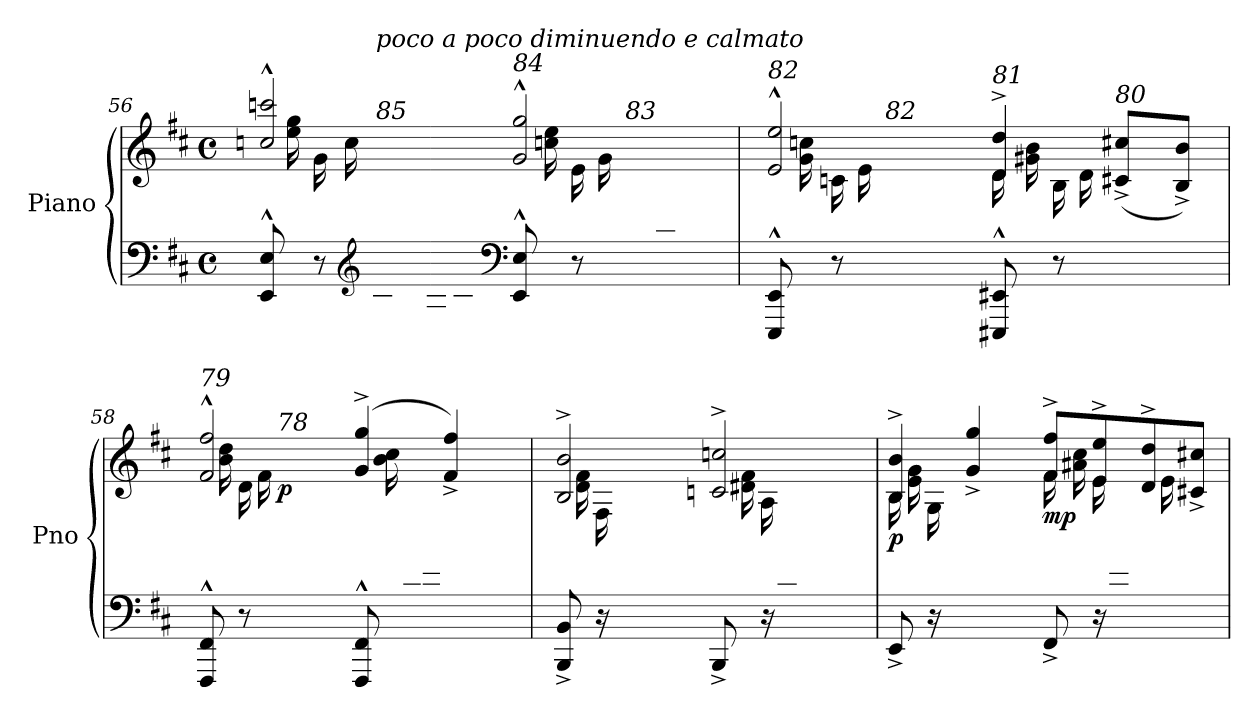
**kern	**kern	**dynam
*part1	*part1	*part1
*staff2	*staff1	*staff1/2
*I"Piano	*	*
*I'Pno	*	*
*clefF4	*clefG2	*
*k[f#c#]	*k[f#c#]	*
*M4/4	*M4/4	*
*met(c)	*met(c)	*
=56	=56	=56
*^	*^	*
4ryy	8EE/^^ 8E/^^	2ccn/^^ 2cccn/^^	16cc\LLyy	.
.	.	.	16ee\ 16gg\	.
.	8r	.	16g\	.
.	.	.	16cc\	.
*clefG2	*	*	*	*
!	!	!	!LO:TX:a:i:t=85	!
!	!	!	!LO:TX:a:i:t=poco a poco diminuendo e calmato	!
16cn/	8.ryy	.	4ryy	.
16e/	.	.	.	.
16G/	.	.	.	.
16c/JJ	16ryy	.	.	.
*clefF4	*	*	*	*
!	!	!LO:TX:a:i:t=84	!	!
4ryy	8EE/^^ 8E/^^	2g/^^ 2gg/^^	16g\LLyy	.
.	.	.	16ccn\ 16ee\	.
.	8r	.	16e\	.
.	.	.	16g\	.
!	!	!	!LO:TX:a:i:t=83	!
16G/	4ryy	.	4ryy	.
16cn/	.	.	.	.
16E/	.	.	.	.
16G/JJ	.	.	.	.
!!LO:LB:g=z	!!
=57	=57	=57	=57	=57
!	!	!LO:TX:a:i:t=82	!	!
4ryy	8EEE/^^ 8EE/^^	2e/^^ 2ee/^^	16e\LLyy	.
.	.	.	16g\ 16ccn\	.
.	8r	.	16cn\	.
.	.	.	16e\	.
!	!	!	!LO:TX:a:i:t=82	!
16E/	4ryy	.	4ryy	.
16G/	.	.	.	.
16Cn/	.	.	.	.
16E/JJ	.	.	.	.
!	!	!LO:TX:a:i:t=81	!	!
4ryy	8EEE#X/^^ 8EE#X/^^	4d/^ 4dd/^	16d\LL	.
.	.	.	16g#X\ 16b\	.
.	8r	.	16B\	.
.	.	.	16d\	.
!	!	!LO:TX:a:i:t=80	!	!
16E#X/	4ryy	(8c#X/^ 8cc#X/^L	4ryy	.
16G#X/	.	.	.	.
16D/	.	8B/^ 8b/^J)	.	.
16E#/JJ	.	.	.	.
=58	=58	=58	=58	=58
!	!	!LO:TX:a:i:t=79	!	!
4ryy	8FFF#/^^ 8FF#/^^	2f#/^^ 2ff#/^^	16f#\LLyy	.
.	.	.	16b\ 16dd\	.
.	8r	.	16d\	.
.	.	.	16f#\	.
!	!	!	!LO:TX:a:i:t=78	!
!	!	!	!	!LO:DY:b
16F#/	4ryy	.	4ryy	p
16B/	.	.	.	.
16D/	.	.	.	.
16F#/JJ	.	.	.	.
8ryy	8FFF#/^^ 8FF#/^^	(4g/^ 4gg/^	16g\LLyy	.
.	.	.	16b\ 16cc#\	.
16c#/	8ryy	.	4.ryy	.
16e/	.	.	.	.
16F#/	4ryy	4f#/^ 4ff#/^)	.	.
16A#X/	.	.	.	.
16C#/	.	.	.	.
16F#/JJ	.	.	.	.
!!LO:LB:g=z	!!
=59	=59	=59	=59	=59
8.ryy	8BBB/^ 8BB/^	2B/^ 2b/^	16B\LLyy	.
.	.	.	16d\ 16f#\	.
.	16r	.	16F#\	.
16B/	16ryy	.	16ryy	.
*	*	*v	*v	*
16BB/	4ryy	.	.
16D/	.	.	.
16FF#/	.	.	.
16BB/JJ	.	.	.
*	*	*^	*
8.ryy	8BBB^/	2cn/^ 2ccn/^	16c\LLyy	.
.	.	.	16d#X\ 16f#\	.
.	16r	.	16A\	.
16cn/	16ryy	.	4ryy	.
16D#X/	4ryy	.	.	.
16F#/	.	.	.	.
16AA/	.	.	.	.
16D#/JJ	.	.	16ryy	.
=60	=60	=60	=60	=60
!	!	!	!	!LO:DY:b
8.ryy	8EE^/	4B/^ 4b/^	16B\LL	p
.	.	.	16e\ 16g\	.
.	16r	.	16G\	.
16B/	16ryy	.	16ryy	.
*	*	*v	*v	*
16E/	4ryy	4g/^ 4gg/^	.
16G/	.	.	.
16BB/	.	.	.
16E/JJ	.	.	.
*	*	*^	*
!	!	!	!	!LO:DY:b
8.ryy	8FF#^/	8f#/^ 8ff#/^L	16f#\LL	mp
.	.	.	16a#X\ 16cc#\	.
.	16r	8e/^ 8ee/^	16e\	.
16f#/	16ryy	.	8ryy	.
16A#X/	4ryy	8d/^ 8dd/^	.	.
16ryy	.	.	16e\	.
16F#/	.	8c#X/^ 8cc#X/^J	8ryy	.
16A#/JJ	.	.	.	.
*v	*v	*	*	*
*	*v	*v	*
=	=	=
*-	*-	*-
